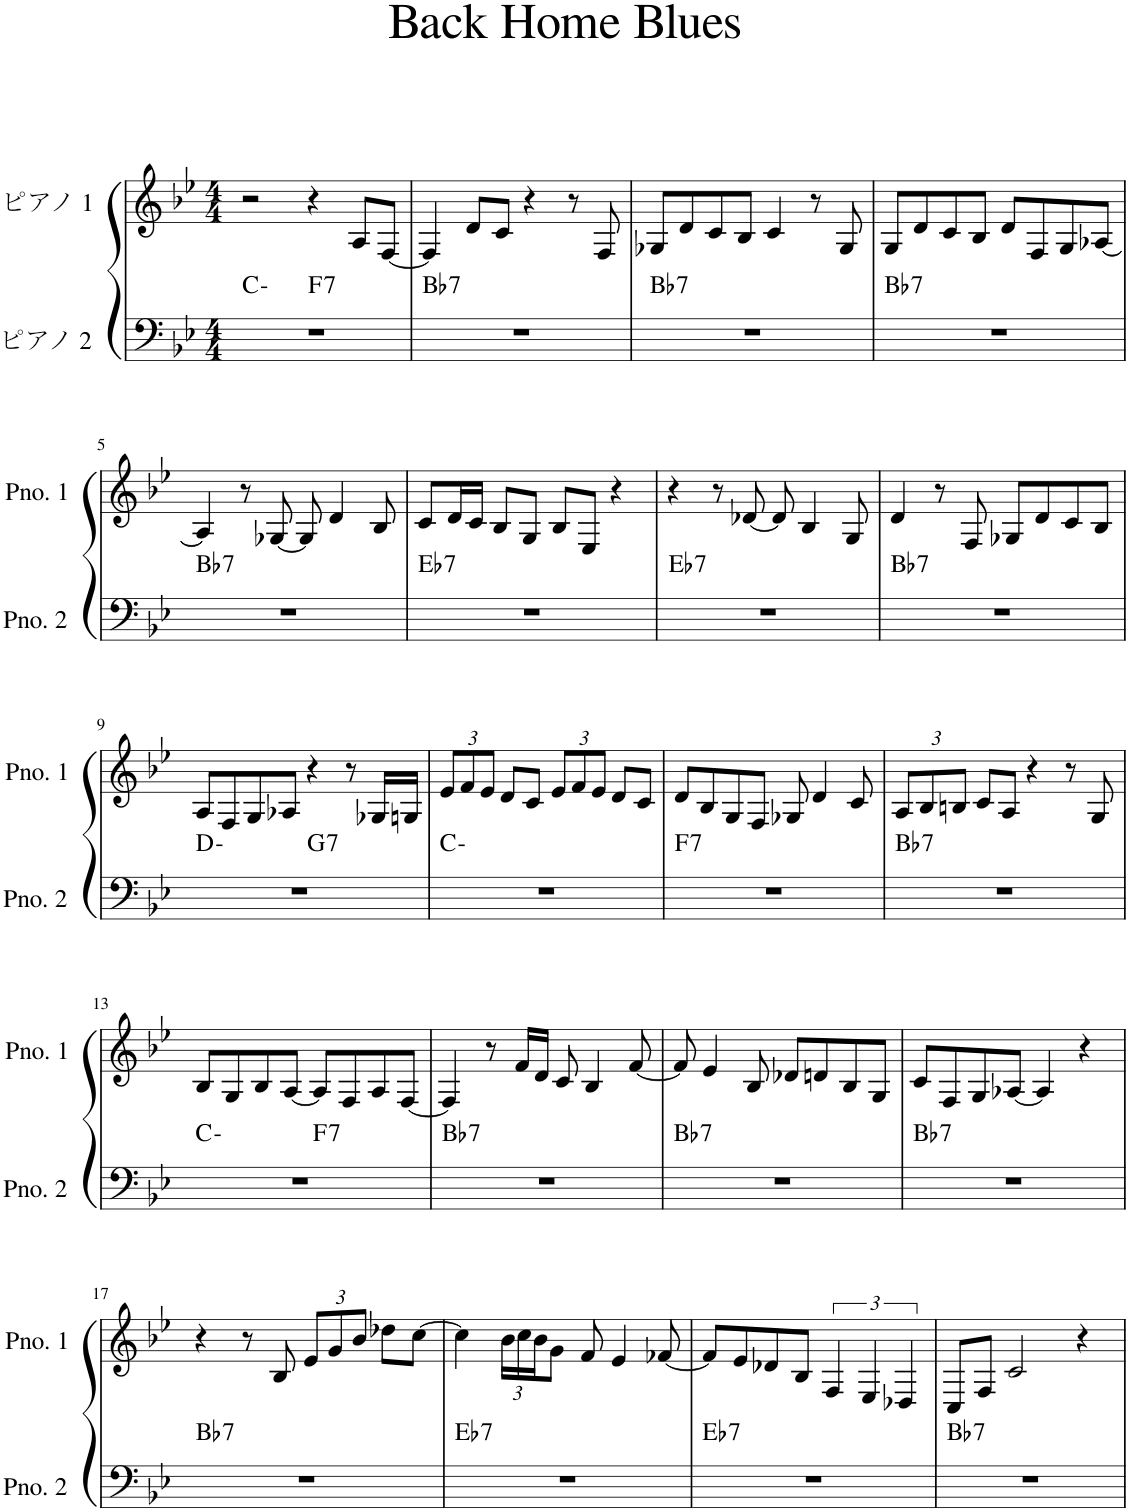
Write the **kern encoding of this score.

**kern	**harte	**kern
*part2	*part2	*part1
*staff2	*	*staff1
*I"ピアノ 2	*	*I"ピアノ 1
*clefF4	*	*clefG2
*k[b-e-]	*	*k[b-e-]
*M4/4	*	*M4/4
=1	=1	=1
*^	*	*
1r	2ryy	C:min	2r
!	!	!LO:H:kt=7	!
.	2ryy	F:7	4r
.	.	.	8A/L
.	.	.	[8F/J
=2	=2	=2	=2
!	!	!LO:H:kt=7	!
*v	*v	*	*
1r	Bb:7	4F/]
.	.	8d/L
.	.	8c/J
.	.	4r
.	.	8r
.	.	8F/
=3	=3	=3
!	!LO:H:kt=7	!
1r	Bb:7	8G-X/L
.	.	8d/
.	.	8c/
.	.	8B-/J
.	.	4c/
.	.	8r
.	.	8G-/
=4	=4	=4
!	!LO:H:kt=7	!
1r	Bb:7	8G/L
.	.	8d/
.	.	8c/
.	.	8B-/J
.	.	8d/L
.	.	8F/
.	.	8G/
.	.	[8A-X/J
!!LO:LB:g=z
=5	=5	=5
!	!LO:H:kt=7	!
1r	Bb:7	4A-/]
.	.	8r
.	.	[8G-X/
.	.	8G-/]
.	.	4d/
.	.	8B-/
=6	=6	=6
!	!LO:H:kt=7	!
1r	Eb:7	8c/L
.	.	16d/L
.	.	16c/JJ
.	.	8B-/L
.	.	8G/J
.	.	8B-/L
.	.	8E-/J
.	.	4r
=7	=7	=7
!	!LO:H:kt=7	!
1r	Eb:7	4r
.	.	8r
.	.	[8d-X/
.	.	8d-/]
.	.	4B-/
.	.	8G/
=8	=8	=8
!	!LO:H:kt=7	!
1r	Bb:7	4d/
.	.	8r
.	.	8F/
.	.	8G-X/L
.	.	8d/
.	.	8c/
.	.	8B-/J
!!LO:LB:g=z
=9	=9	=9
*^	*	*
1r	2ryy	D:min	8A/L
.	.	.	8F/
.	.	.	8G/
.	.	.	8A-X/J
!	!	!LO:H:kt=7	!
.	2ryy	G:7	4r
.	.	.	8r
.	.	.	16G-X/LL
.	.	.	16Gn/JJ
*v	*v	*	*
=10	=10	=10
*	*	*Xbrackettup
1r	C:min	12e-/L
.	.	12f/
.	.	12e-/J
.	.	8d/L
.	.	8c/J
.	.	12e-/L
.	.	12f/
.	.	12e-/J
.	.	8d/L
.	.	8c/J
=11	=11	=11
!	!LO:H:kt=7	!
1r	F:7	8d/L
.	.	8B-/
.	.	8G/
.	.	8F/J
.	.	8G-X/
.	.	4d/
.	.	8c/
=12	=12	=12
!	!LO:H:kt=7	!
1r	Bb:7	12A/L
.	.	12B-/
.	.	12Bn/J
.	.	8c/L
.	.	8A/J
.	.	4r
.	.	8r
.	.	8G/
!!LO:LB:g=z
=13	=13	=13
*^	*	*
1r	2ryy	C:min	8B-/L
.	.	.	8G/
.	.	.	8B-/
.	.	.	[8A/J
!	!	!LO:H:kt=7	!
.	2ryy	F:7	8A/L]
.	.	.	8F/
.	.	.	8A/
.	.	.	[8F/J
=14	=14	=14	=14
!	!	!LO:H:kt=7	!
*v	*v	*	*
1r	Bb:7	4F/]
.	.	8r
.	.	16f/LL
.	.	16d/JJ
.	.	8c/
.	.	4B-/
.	.	[8f/
=15	=15	=15
!	!LO:H:kt=7	!
1r	Bb:7	8f/]
.	.	4e-/
.	.	8B-/
.	.	8d-X/L
.	.	8dn/
.	.	8B-/
.	.	8G/J
=16	=16	=16
!	!LO:H:kt=7	!
1r	Bb:7	8c/L
.	.	8F/
.	.	8G/
.	.	[8A-X/J
.	.	4A-/]
.	.	4r
!!LO:LB:g=z
=17	=17	=17
!	!LO:H:kt=7	!
1r	Bb:7	4r
.	.	8r
.	.	8B-/
.	.	12e-/L
.	.	12g/
.	.	12b-/J
.	.	8dd-X\L
.	.	[8cc\J
=18	=18	=18
!	!LO:H:kt=7	!
1r	Eb:7	4cc\]
.	.	24b-\LL
.	.	24cc\
.	.	24b-\J
.	.	8g\J
.	.	8f/
.	.	4e-/
.	.	[8f-X/
=19	=19	=19
!	!LO:H:kt=7	!
1r	Eb:7	8f-/L]
.	.	8e-/
.	.	8d-X/
.	.	8B-/J
*	*	*brackettup
.	.	6F/
.	.	6E-/
.	.	6D-X/
=20	=20	=20
!	!LO:H:kt=7	!
1r	Bb:7	8C/L
.	.	8F/J
.	.	2c/
.	.	4r
=	=	=
*-	*-	*-
